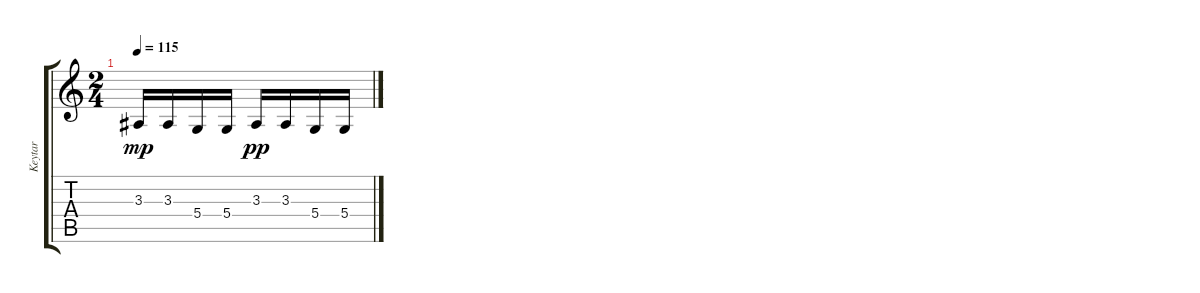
\track ("Keytar" "Keytar") {instrument pizzicatostrings}
\staff {score tabs}
\tuning (E4 B3 G3 D3 A2 E2) {hide}
\ts (2 4)
\tempo 115
\clef g2
\ks c
3.3.16{dy mp} 3.3.16 5.4.16 5.4.16 3.3.16{dy pp} 3.3.16 5.4.16 5.4.16
